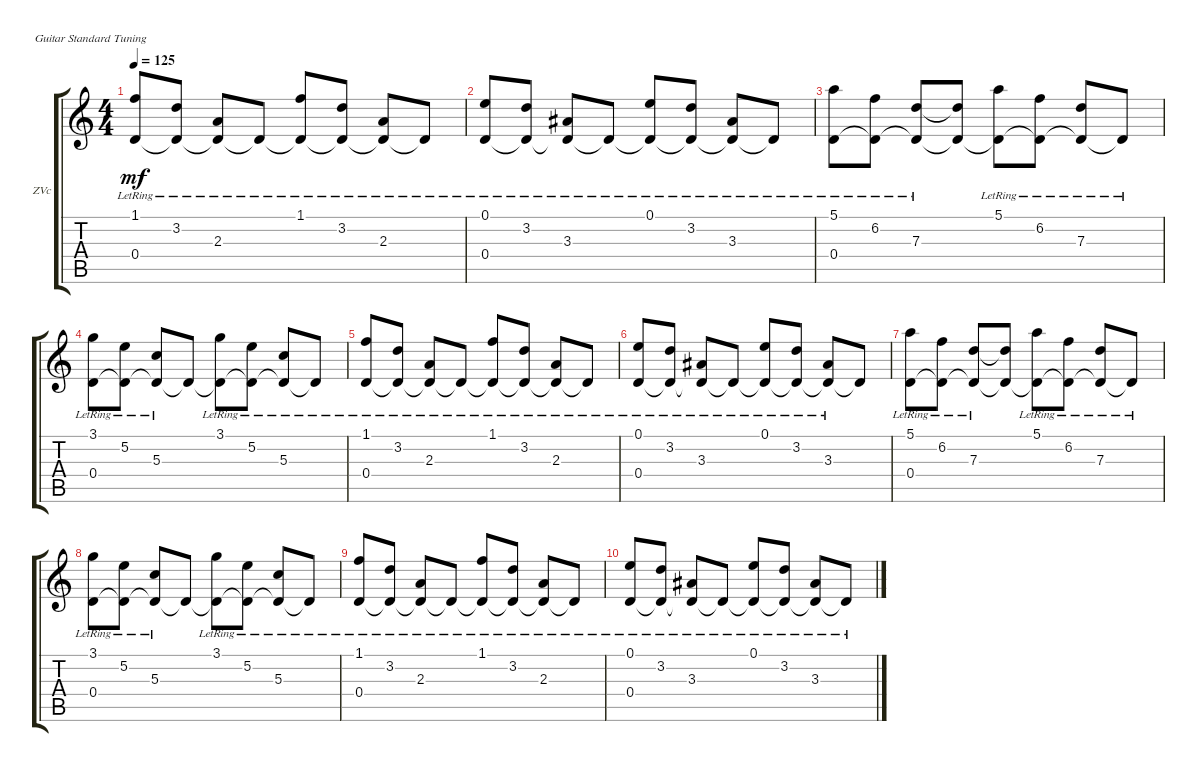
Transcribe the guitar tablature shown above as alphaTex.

\defaultSystemsLayout 4
\bracketExtendMode groupsimilarinstruments
\firstSystemTrackNameOrientation horizontal
\otherSystemsTrackNameOrientation horizontal
\track ("Zacky Vengeance (clean)" "ZVc") {instrument acousticguitarsteel}
\staff {score tabs}
\tuning (E4 B3 G3 D3 A2 E2)
\ts (4 4)
\tempo 125
\clef g2
\ks c
(0.4{lr} 1.1{lr}).8{dy mf} (3.2{lr} 0.4{t}).8 (2.3{lr} 0.4{t}).8 0.4{lr t}.8 (1.1{lr} 0.4{t}).8 (3.2{lr} 0.4{t}).8 (2.3{lr} 0.4{t}).8 0.4{lr t}.8 |
(0.1{lr} 0.4{lr}).8 (3.2{lr} 0.4{t}).8 (3.3{lr} 0.4{t}).8 0.4{lr t}.8 (0.1{lr} 0.4{t}).8 (3.2{lr} 0.4{t}).8 (3.3{lr} 0.4{t}).8 0.4{lr t}.8 |
(5.1{lr} 0.4{lr}).8 (6.2{lr} 0.4{t}).8 (7.3{lr} 0.4{t}).8 (7.3{t} 0.4{t}).8 (5.1{lr} 0.4{t}).8 (6.2{lr} 0.4{t}).8 (7.3{lr} 0.4{t}).8 0.4{lr t}.8 |
(0.4{lr} 3.1{lr}).8 (5.2{lr} 0.4{t}).8 (5.3{lr} 0.4{t}).8 0.4{t}.8 (3.1{lr} 0.4{t}).8 (5.2{lr} 0.4{t}).8 (5.3{lr} 0.4{t}).8 0.4{lr t}.8 |
(0.4{lr} 1.1{lr}).8 (3.2{lr} 0.4{t}).8 (2.3{lr} 0.4{t}).8 0.4{lr t}.8 (1.1{lr} 0.4{t}).8 (3.2{lr} 0.4{t}).8 (2.3{lr} 0.4{t}).8 0.4{lr t}.8 |
(0.1{lr} 0.4{lr}).8 (3.2{lr} 0.4{t}).8 (3.3{lr} 0.4{t}).8 0.4{lr t}.8 (0.1{lr} 0.4{t}).8 (3.2{lr} 0.4{t}).8 (3.3{lr} 0.4{t}).8 0.4{t}.8 |
(5.1{lr} 0.4{lr}).8 (6.2{lr} 0.4{t}).8 (7.3{lr} 0.4{t}).8 (7.3{t} 0.4{t}).8 (5.1{lr} 0.4{t}).8 (6.2{lr} 0.4{t}).8 (7.3{lr} 0.4{t}).8 0.4{lr t}.8 |
(0.4{lr} 3.1{lr}).8 (5.2{lr} 0.4{t}).8 (5.3{lr} 0.4{t}).8 0.4{t}.8 (3.1{lr} 0.4{t}).8 (5.2{lr} 0.4{t}).8 (5.3{lr} 0.4{t}).8 0.4{lr t}.8 |
(0.4{lr} 1.1{lr}).8 (3.2{lr} 0.4{t}).8 (2.3{lr} 0.4{t}).8 0.4{lr t}.8 (1.1{lr} 0.4{t}).8 (3.2{lr} 0.4{t}).8 (2.3{lr} 0.4{t}).8 0.4{lr t}.8 |
(0.1{lr} 0.4{lr}).8 (3.2{lr} 0.4{t}).8 (3.3{lr} 0.4{t}).8 0.4{lr t}.8 (0.1{lr} 0.4{t}).8 (3.2{lr} 0.4{t}).8 (3.3{lr} 0.4{t}).8 0.4{lr t}.8
